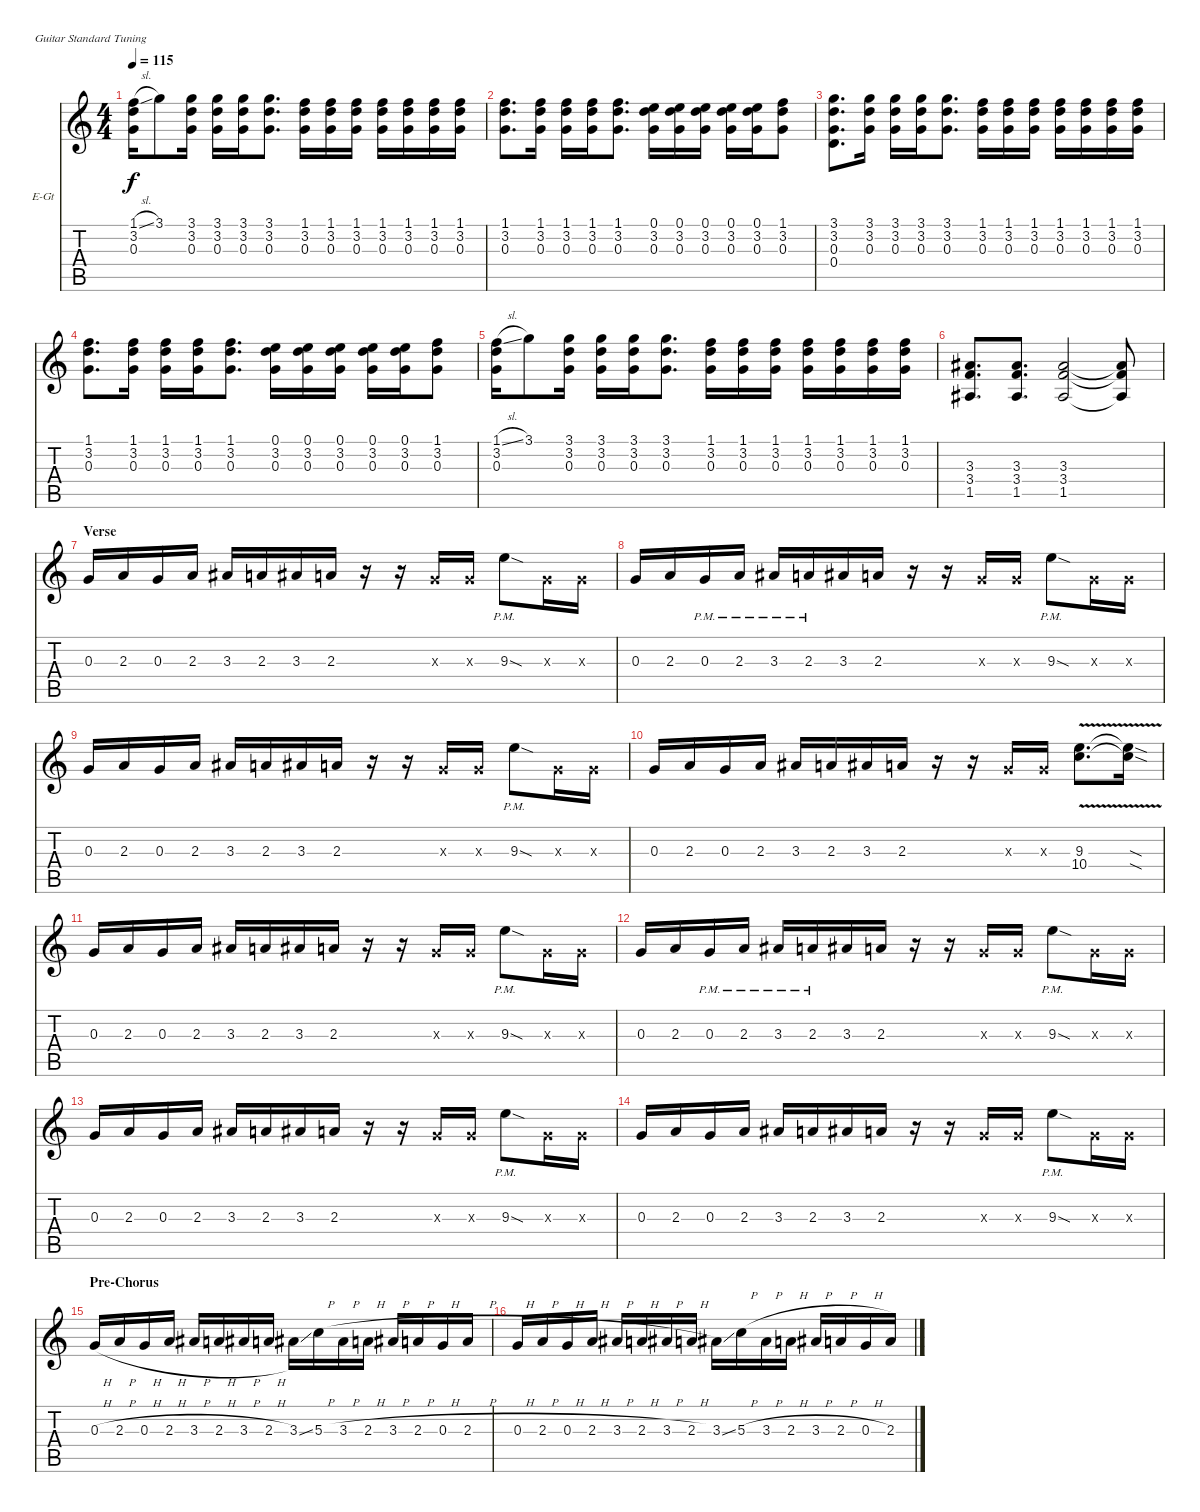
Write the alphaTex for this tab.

\defaultSystemsLayout 4
\bracketExtendMode nobrackets
\firstSystemTrackNameOrientation horizontal
\otherSystemsTrackNameOrientation horizontal
\track ("Mike McCready (Drive)" "E-Gt") {instrument overdrivenguitar}
\staff {score tabs}
\tuning (E4 B3 G3 D3 A2 E2)
\ts (4 4)
\tempo 115
\clef g2
\scale
0.25
\ks c
(1.1{sl} 3.2 0.3).16{dy f} 3.1.8 (3.1 3.2 0.3).16 (3.1 3.2 0.3).16 (3.1 3.2 0.3).16 (3.1 3.2 0.3).8{d} (1.1 3.2 0.3).16 (1.1 3.2 0.3).16 (1.1 3.2 0.3).16 (1.1 3.2 0.3).16 (1.1 3.2 0.3).16 (1.1 3.2 0.3).16 (1.1 3.2 0.3).16 |
\scale
0.25 (1.1 3.2 0.3).8{d} (1.1 3.2 0.3).16 (1.1 3.2 0.3).16 (1.1 3.2 0.3).16 (1.1 3.2 0.3).8{d} (0.1 3.2 0.3).16 (0.1 3.2 0.3).16 (0.1 3.2 0.3).16 (0.1 3.2 0.3).16 (0.1 3.2 0.3).16 (1.1 3.2 0.3).8 |
\scale
0.25 (3.1 3.2 0.3 0.4).8{d} (3.1 3.2 0.3).16 (3.1 3.2 0.3).16 (3.1 3.2 0.3).16 (3.1 3.2 0.3).8{d} (1.1 3.2 0.3).16 (1.1 3.2 0.3).16 (1.1 3.2 0.3).16 (1.1 3.2 0.3).16 (1.1 3.2 0.3).16 (1.1 3.2 0.3).16 (1.1 3.2 0.3).16 |
\scale
0.25 (1.1 3.2 0.3).8{d} (1.1 3.2 0.3).16 (1.1 3.2 0.3).16 (1.1 3.2 0.3).16 (1.1 3.2 0.3).8{d} (0.1 3.2 0.3).16 (0.1 3.2 0.3).16 (0.1 3.2 0.3).16 (0.1 3.2 0.3).16 (0.1 3.2 0.3).16 (1.1 3.2 0.3).8 |
\scale
0.25 (1.1{sl} 3.2 0.3).16 3.1.8 (3.1 3.2 0.3).16 (3.1 3.2 0.3).16 (3.1 3.2 0.3).16 (3.1 3.2 0.3).8{d} (1.1 3.2 0.3).16 (1.1 3.2 0.3).16 (1.1 3.2 0.3).16 (1.1 3.2 0.3).16 (1.1 3.2 0.3).16 (1.1 3.2 0.3).16 (1.1 3.2 0.3).16 |
\scale
0.25 (3.3 3.4 1.5).8{d} (3.3 3.4 1.5).8{d} (3.3 3.4 1.5).2 (3.3{t} 3.4{t} 1.5{t}).8 |
\section ("" "Verse")
\scale
0.25 0.3.16 2.3.16 0.3.16 2.3.16 3.3.16 2.3.16 3.3.16 2.3.16 r.16 r.16 0.3{x}.16 0.3{x}.16 9.3{sod pm}.8 0.3{x}.16 0.3{x}.16 |
\scale
0.25 0.3.16 2.3.16 0.3{pm}.16 2.3{pm}.16 3.3{pm}.16 2.3{pm}.16 3.3.16 2.3.16 r.16 r.16 0.3{x}.16 0.3{x}.16 9.3{sod pm}.8 0.3{x}.16 0.3{x}.16 |
\scale
0.25 0.3.16 2.3.16 0.3.16 2.3.16 3.3.16 2.3.16 3.3.16 2.3.16 r.16 r.16 0.3{x}.16 0.3{x}.16 9.3{sod pm}.8 0.3{x}.16 0.3{x}.16 |
\scale
0.25 0.3.16 2.3.16 0.3.16 2.3.16 3.3.16 2.3.16 3.3.16 2.3.16 r.16 r.16 0.3{x}.16 0.3{x}.16 (9.3 10.4{v}).8{d} (9.3{sod t} 10.4{v sod t}).16 |
\scale
0.25 0.3.16 2.3.16 0.3.16 2.3.16 3.3.16 2.3.16 3.3.16 2.3.16 r.16 r.16 0.3{x}.16 0.3{x}.16 9.3{sod pm}.8 0.3{x}.16 0.3{x}.16 |
\scale
0.25 0.3.16 2.3.16 0.3{pm}.16 2.3{pm}.16 3.3{pm}.16 2.3{pm}.16 3.3.16 2.3.16 r.16 r.16 0.3{x}.16 0.3{x}.16 9.3{sod pm}.8 0.3{x}.16 0.3{x}.16 |
\scale
0.25 0.3.16 2.3.16 0.3.16 2.3.16 3.3.16 2.3.16 3.3.16 2.3.16 r.16 r.16 0.3{x}.16 0.3{x}.16 9.3{sod pm}.8 0.3{x}.16 0.3{x}.16 |
\scale
0.25 0.3.16 2.3.16 0.3.16 2.3.16 3.3.16 2.3.16 3.3.16 2.3.16 r.16 r.16 0.3{x}.16 0.3{x}.16 9.3{sod pm}.8 0.3{x}.16 0.3{x}.16 |
\section ("" "Pre-Chorus")
\scale
0.25 0.3{h}.16 2.3{h}.16 0.3{h}.16 2.3{h}.16 3.3{h}.16 2.3{h}.16 3.3{h}.16 2.3{h}.16 3.3{ss}.16 5.3{h}.16 3.3{h}.16 2.3{h}.16 3.3{h}.16 2.3{h}.16 0.3{h}.16 2.3{h}.16 |
\scale
0.25 0.3{h}.16 2.3{h}.16 0.3{h}.16 2.3{h}.16 3.3{h}.16 2.3{h}.16 3.3{h}.16 2.3{h}.16 3.3{ss}.16 5.3{h}.16 3.3{h}.16 2.3{h}.16 3.3{h}.16 2.3{h}.16 0.3{h}.16 2.3{h}.16
